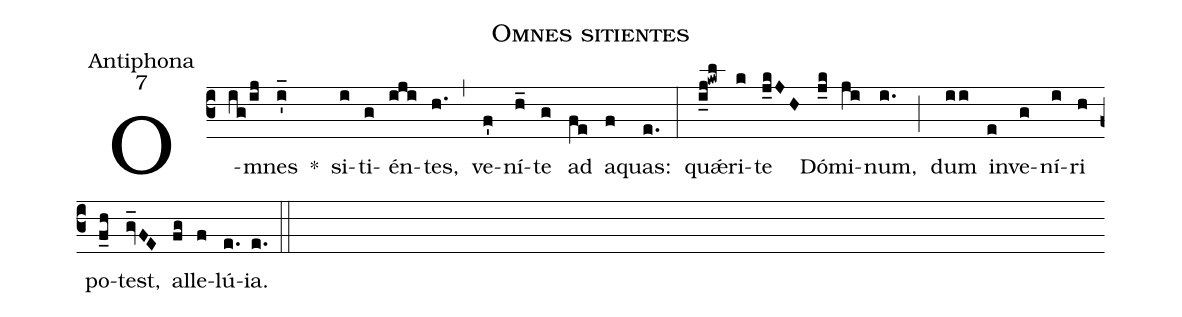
name:Omnes sitientes;
office-part:Antiphona;
mode:7;
%%
(c3) O(ig/ij)mnes(i'_) *() si(i)ti(g)én(iji)tes,(h.) (,) ve(f')ní(h_)te(g) ad(fe) a(f)quas:(e.) (:) qu<sp>'æ</sp>(i_j!kwl)ri(k)te(j_kJH) Dó(j_k)mi(ji)num,(i.) (;) dum(ii) in(e)ve(g)ní(i)ri(h) po(f_h)test,(gv_FE) al(fg)le(f)lú(e.)ia.(e.) (::)
